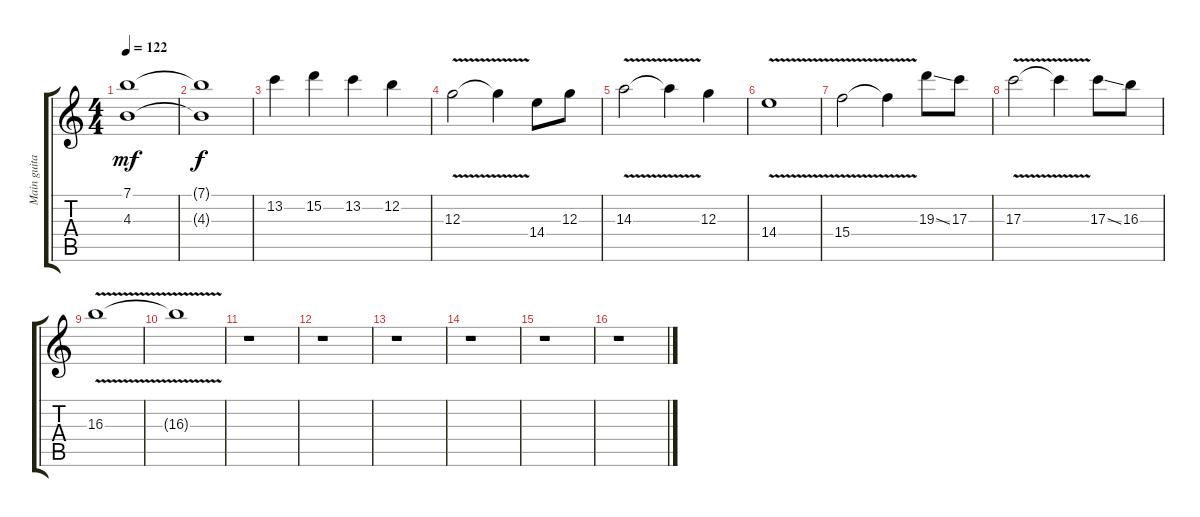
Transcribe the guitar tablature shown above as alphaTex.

\track ("Main guitar" "Main guita") {instrument distortionguitar}
\staff {score tabs}
\tuning (E4 B3 G3 D3 A2 E2) {hide}
\ts (4 4)
\tempo 122
\clef g2
\ks c
(7.1 4.3).1{dy mf} |
(7.1{t} 4.3{t}).1{dy f} |
13.2.4{volume 13 balance 11 instrument distortionguitar} 15.2.4 13.2.4 12.2.4 |
12.3{v}.2 12.3{t}.4 14.4.8 12.3.8 |
14.3{v}.2 14.3{t}.4 12.3.4 |
14.4{v}.1 |
15.4{v}.2 15.4{t}.4 19.3{ss}.8 17.3.8 |
17.3{v}.2 17.3{t}.4 17.3{ss}.8 16.3.8 |
16.3{v}.1 |
16.3{t}.1 |
r.1 |
r.1 |
r.1 |
r.1 |
r.1 |
r.1
